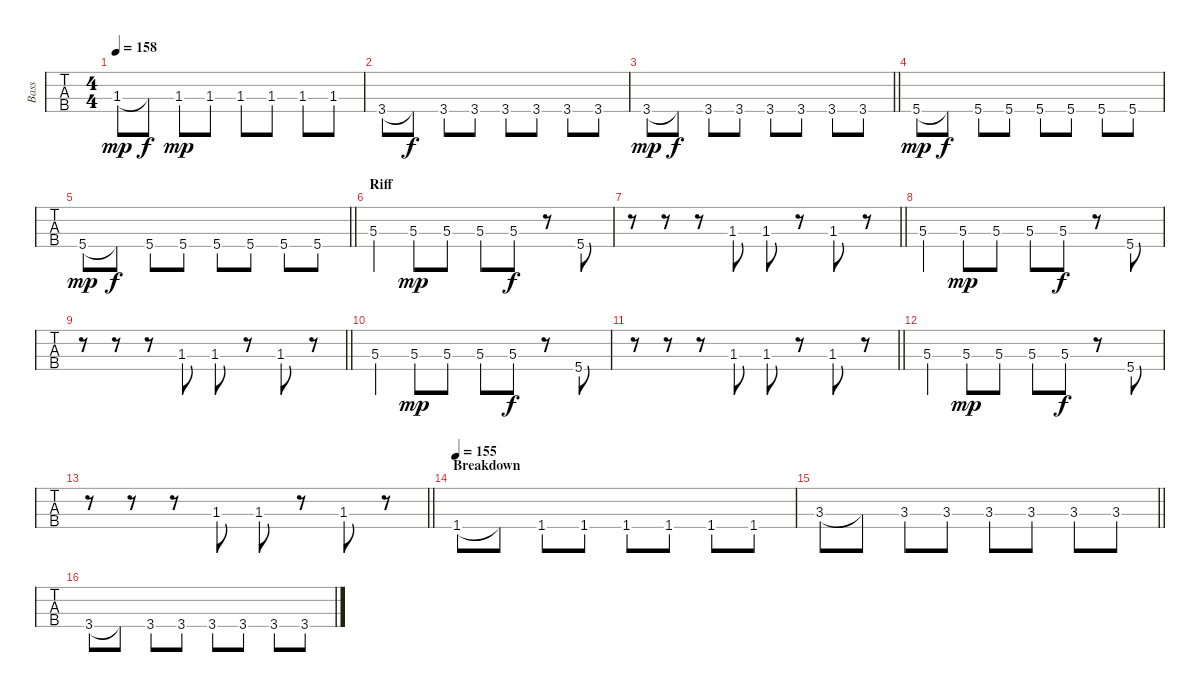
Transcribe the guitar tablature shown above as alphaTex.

\track ("Bass" "Bass") {instrument electricbasspick}
\staff {tabs}
\tuning (G2 D2 A1 E1) {hide}
\ts (4 4)
\tempo 158
\clef f4
\ks c
1.3.8{dy mp} 1.3{t}.8{dy f} 1.3.8{dy mp} 1.3.8 1.3.8 1.3.8 1.3.8 1.3.8 |
3.4.8 3.4{t}.8{dy f} 3.4.8 3.4.8 3.4.8 3.4.8 3.4.8 3.4.8 |
\barLineRight lightlight
3.4.8{dy mp} 3.4{t}.8{dy f} 3.4.8 3.4.8 3.4.8 3.4.8 3.4.8 3.4.8 |
5.4.8{dy mp} 5.4{t}.8{dy f} 5.4.8 5.4.8 5.4.8 5.4.8 5.4.8 5.4.8 |
\barLineRight lightlight
5.4.8{dy mp} 5.4{t}.8{dy f} 5.4.8 5.4.8 5.4.8 5.4.8 5.4.8 5.4.8 |
\section ("" "Riff")
5.3.4 5.3.8{dy mp} 5.3.8 5.3.8 5.3.8{dy f} r.8 5.4.8 |
\barLineRight lightlight
r.8 r.8 r.8 1.3.8 1.3.8 r.8 1.3.8 r.8 |
5.3.4 5.3.8{dy mp} 5.3.8 5.3.8 5.3.8{dy f} r.8 5.4.8 |
\barLineRight lightlight
r.8 r.8 r.8 1.3.8 1.3.8 r.8 1.3.8 r.8 |
5.3.4 5.3.8{dy mp} 5.3.8 5.3.8 5.3.8{dy f} r.8 5.4.8 |
\barLineRight lightlight
r.8 r.8 r.8 1.3.8 1.3.8 r.8 1.3.8 r.8 |
5.3.4 5.3.8{dy mp} 5.3.8 5.3.8 5.3.8{dy f} r.8 5.4.8 |
\barLineRight lightlight
r.8 r.8 r.8 1.3.8 1.3.8 r.8 1.3.8 r.8 |
\section ("" "Breakdown")
\tempo 155
1.4.8 1.4{t}.8 1.4.8 1.4.8 1.4.8 1.4.8 1.4.8 1.4.8 |
\barLineRight lightlight
3.3.8 3.3{t}.8 3.3.8 3.3.8 3.3.8 3.3.8 3.3.8 3.3.8 |
3.4.8 3.4{t}.8 3.4.8 3.4.8 3.4.8 3.4.8 3.4.8 3.4.8
